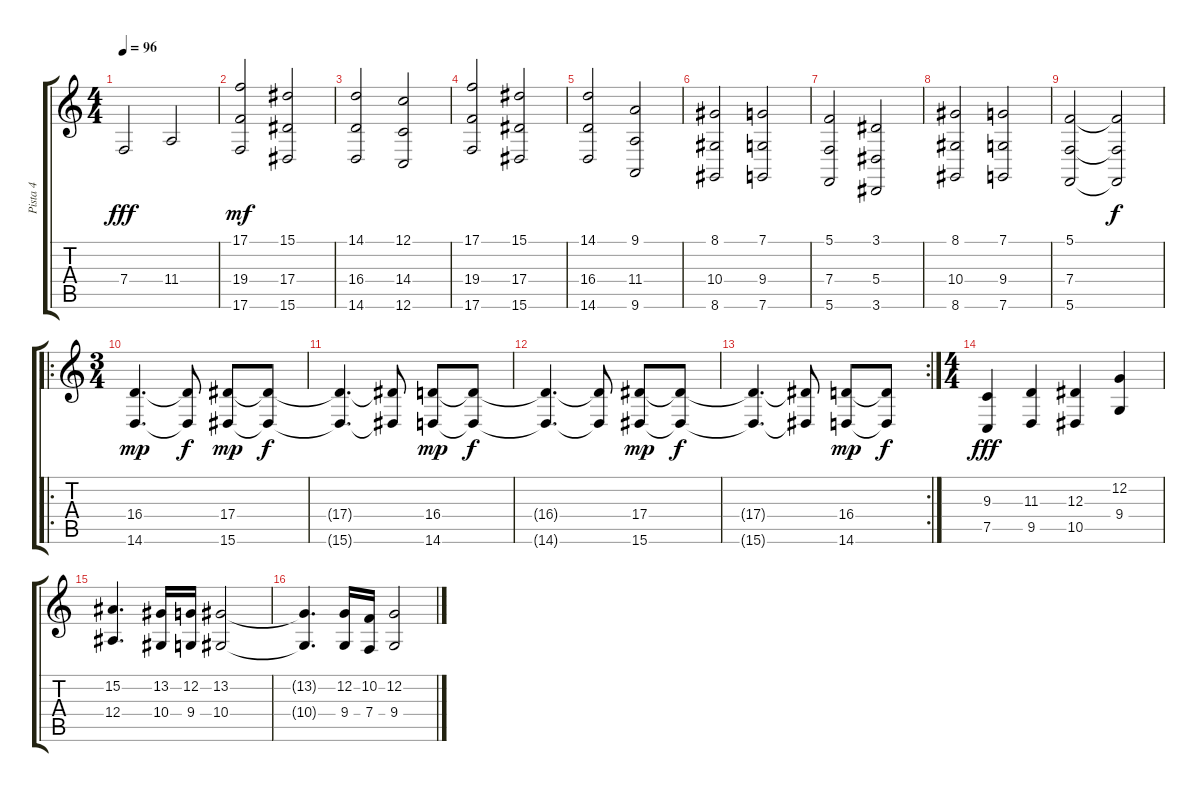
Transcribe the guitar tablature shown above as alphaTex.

\track ("Pista 4" "Pista 4") {instrument tremolostrings}
\staff {score tabs}
\tuning (C4 G3 Eb3 Bb2 F2 C2) {hide}
\ts (4 4)
\tempo 96
\clef g2
\ks c
7.4.2{dy fff} 11.4.2 |
(17.1 19.4 17.6).2{dy mf} (15.1 17.4 15.6).2 |
(14.1 16.4 14.6).2 (12.1 14.4 12.6).2 |
(17.1 19.4 17.6).2 (15.1 17.4 15.6).2 |
(14.1 16.4 14.6).2 (9.1 11.4 9.6).2 |
(8.1 10.4 8.6).2 (7.1 9.4 7.6).2 |
(5.1 7.4 5.6).2 (3.1 5.4 3.6).2 |
(8.1 10.4 8.6).2 (7.1 9.4 7.6).2 |
(5.1 7.4 5.6).2 (5.1{t} 7.4{t} 5.6{t}).2{dy f} |
\ro
\ts (3 4)
(16.4 14.6).4{d dy mp} (16.4{t} 14.6{t}).8{dy f} (17.4 15.6).8{dy mp} (17.4{t} 15.6{t}).8{dy f} |
(17.4{t} 15.6{t}).4{d} (17.4{t} 15.6{t}).8 (16.4 14.6).8{dy mp} (16.4{t} 14.6{t}).8{dy f} |
(16.4{t} 14.6{t}).4{d} (16.4{t} 14.6{t}).8 (17.4 15.6).8{dy mp} (17.4{t} 15.6{t}).8{dy f} |
\rc 2
(17.4{t} 15.6{t}).4{d} (17.4{t} 15.6{t}).8 (16.4 14.6).8{dy mp} (16.4{t} 14.6{t}).8{dy f} |
\ts (4 4)
(9.3 7.5).4{dy fff} (11.3 9.5).4 (12.3 10.5).4 (12.2 9.4).4 |
(15.2 12.4).4{d} (13.2 10.4).16 (12.2 9.4).16 (13.2 10.4).2 |
(13.2{t} 10.4{t}).4{d} (12.2 9.4).16 (10.2 7.4).16 (12.2 9.4).2
